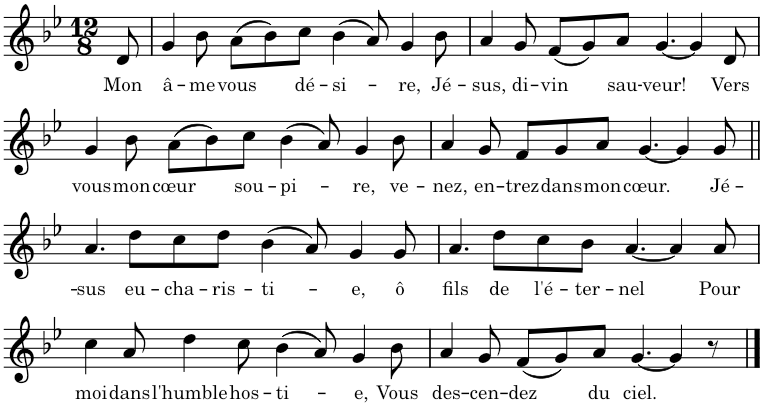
**kern	**text
*part1	*part1
*staff1	*staff1
*I"1	*
*clefG2	*
*k[b-e-]	*
*M12/8	*
=1	=1
!	!LO:LY:b
8d/	Mon
=2	=2
!	!LO:LY:b
4g/	â-
!	!LO:LY:b
8b-\	-me
!	!LO:LY:b
(8a\L	vous
8b-\)	.
!	!LO:LY:b
8cc\J	dé-
!	!LO:LY:b
(4b-\	-si-
8a/)	.
!	!LO:LY:b
4g/	-re,
!	!LO:LY:b
8b-\	Jé-
=3	=3
!	!LO:LY:b
4a/	-sus,
!	!LO:LY:b
8g/	di-
!	!LO:LY:b
(8f/L	-vin
8g/)	.
!	!LO:LY:b
8a/J	sau-
!	!LO:LY:b
[4.g/	-veur!
4g/]	.
!	!LO:LY:b
8d/	Vers
!!LO:LB:g=z
=4	=4
!	!LO:LY:b
4g/	vous
!	!LO:LY:b
8b-\	mon
!	!LO:LY:b
(8a\L	cœur
8b-\)	.
!	!LO:LY:b
8cc\J	sou-
!	!LO:LY:b
(4b-\	-pi-
8a/)	.
!	!LO:LY:b
4g/	-re,
!	!LO:LY:b
8b-\	ve-
=5	=5
!	!LO:LY:b
4a/	-nez,
!	!LO:LY:b
8g/	en-
!	!LO:LY:b
8f/L	-trez
!	!LO:LY:b
8g/	dans
!	!LO:LY:b
8a/J	mon
!	!LO:LY:b
[4.g/	cœur.
4g/]	.
!	!LO:LY:b
8g/	Jé-
!!LO:LB:g=z
=6||	=6||
!	!LO:LY:b
4.a/	-sus
!	!LO:LY:b
8dd\L	eu-
!	!LO:LY:b
8cc\	-cha-
!	!LO:LY:b
8dd\J	-ris-
!	!LO:LY:b
(4b-\	-ti-
8a/)	.
!	!LO:LY:b
4g/	-e,
!	!LO:LY:b
8g/	ô
=7	=7
!	!LO:LY:b
4.a/	fils
!	!LO:LY:b
8dd\L	de
!	!LO:LY:b
8cc\	l'é-
!	!LO:LY:b
8b-\J	-ter-
!	!LO:LY:b
[4.a/	-nel
4a/]	.
!	!LO:LY:b
8a/	Pour
!!LO:LB:g=z
=8	=8
!	!LO:LY:b
4cc\	moi
!	!LO:LY:b
8a/	dans
!	!LO:LY:b
4dd\	l'humble
!	!LO:LY:b
8cc\	hos-
!	!LO:LY:b
(4b-\	-ti-
8a/)	.
!	!LO:LY:b
4g/	-e,
!	!LO:LY:b
8b-\	Vous
=9	=9
!	!LO:LY:b
4a/	des-
!	!LO:LY:b
8g/	-cen-
!	!LO:LY:b
(8f/L	-dez
8g/)	.
!	!LO:LY:b
8a/J	du
!	!LO:LY:b
[4.g/	ciel.
4g/]	.
8r	.
==	==
*-	*-
